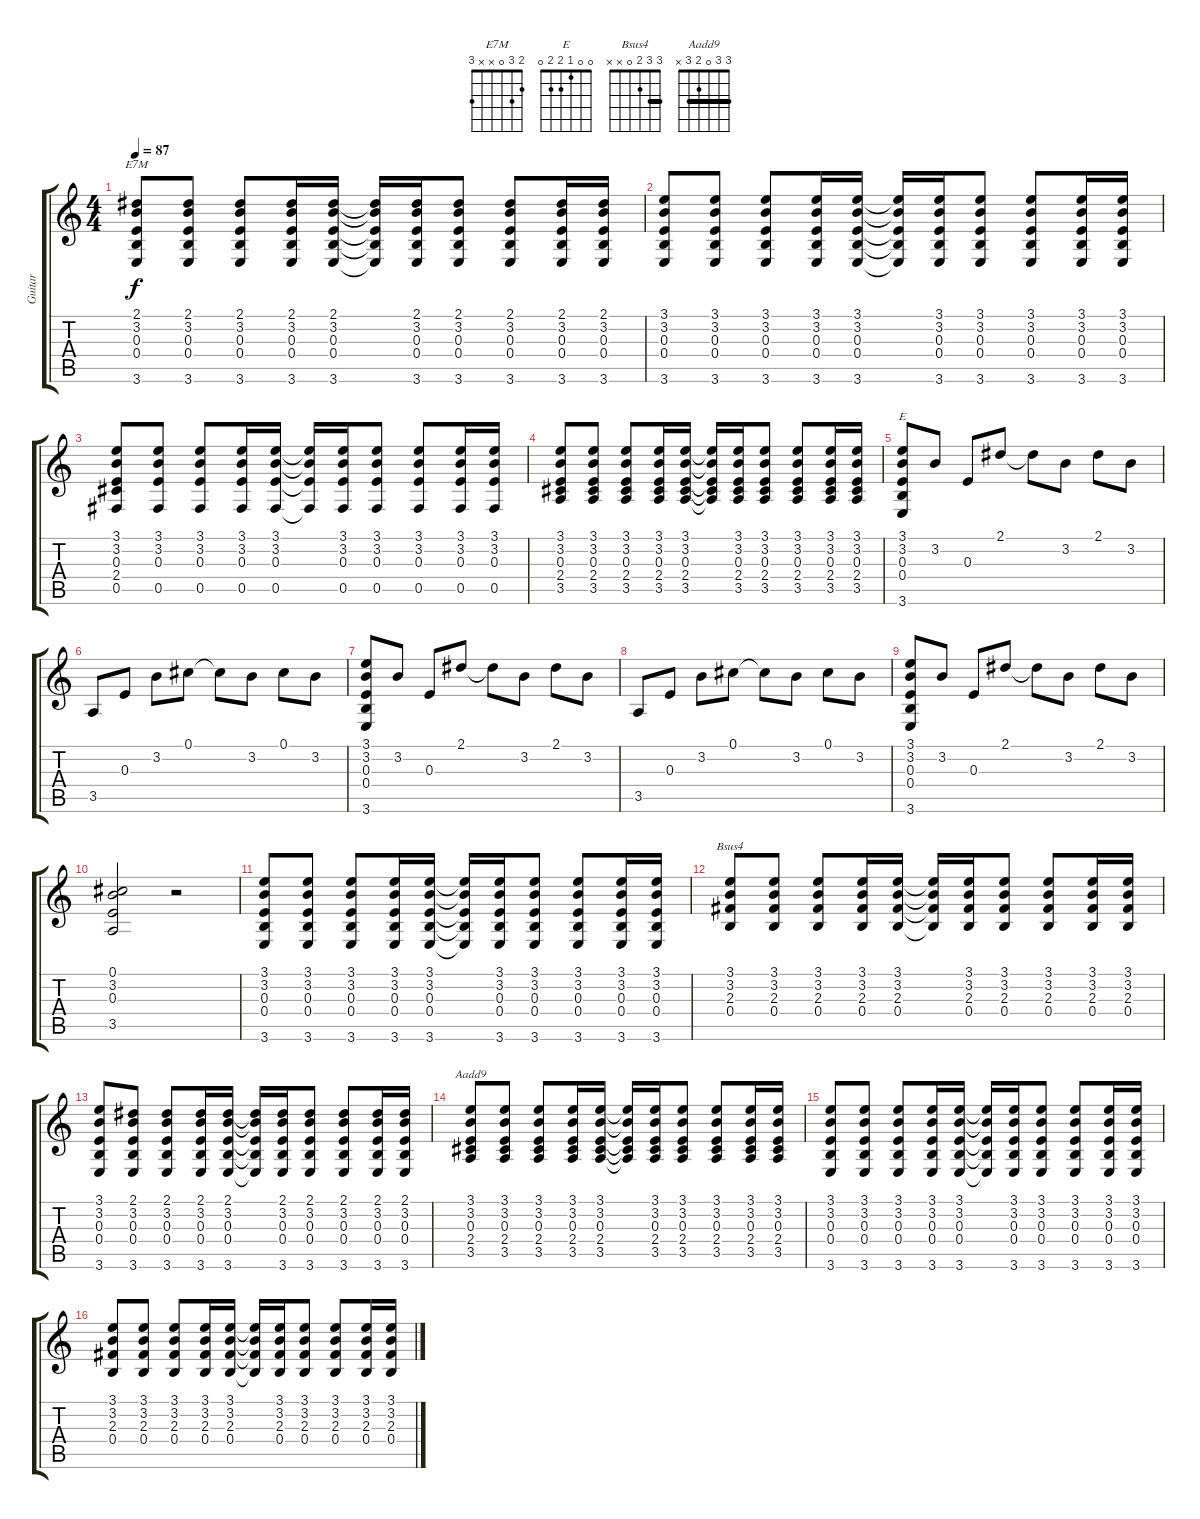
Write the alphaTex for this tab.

\track ("Guitar" "Guitar") {instrument acousticguitarsteel}
\staff {score tabs}
\tuning (Db4 Ab3 E3 B2 Gb2 Db2) {hide}
\chord ("E7M" 2 3 0 x x 3)
\chord ("E" 0 0 1 2 2 0)
\chord ("Bsus4" 3 3 2 0 x x) {barre 3}
\chord ("Aadd9" 3 3 0 2 3 x) {barre 3}
\ts (4 4)
\tempo 87
\clef g2
\ks c
(2.1 3.2 0.3 0.4 3.6).8{ch "E7M" dy f} (2.1 3.2 0.3 0.4 3.6).8 (2.1 3.2 0.3 0.4 3.6).8 (2.1 3.2 0.3 0.4 3.6).16 (2.1 3.2 0.3 0.4 3.6).16 (2.1{t} 3.2{t} 0.3{t} 0.4{t} 3.6{t}).16 (2.1 3.2 0.3 0.4 3.6).16 (2.1 3.2 0.3 0.4 3.6).8 (2.1 3.2 0.3 0.4 3.6).8 (2.1 3.2 0.3 0.4 3.6).16 (2.1 3.2 0.3 0.4 3.6).16 |
(3.1 3.2 0.3 0.4 3.6).8 (3.1 3.2 0.3 0.4 3.6).8 (3.1 3.2 0.3 0.4 3.6).8 (3.1 3.2 0.3 0.4 3.6).16 (3.1 3.2 0.3 0.4 3.6).16 (3.1{t} 3.2{t} 0.3{t} 0.4{t} 3.6{t}).16 (3.1 3.2 0.3 0.4 3.6).16 (3.1 3.2 0.3 0.4 3.6).8 (3.1 3.2 0.3 0.4 3.6).8 (3.1 3.2 0.3 0.4 3.6).16 (3.1 3.2 0.3 0.4 3.6).16 |
(3.1 3.2 0.3 2.4 0.5).8 (3.1 3.2 0.3 0.5).8 (3.1 3.2 0.3 0.5).8 (3.1 3.2 0.3 0.5).16 (3.1 3.2 0.3 0.5).16 (3.1{t} 3.2{t} 0.3{t} 0.5{t}).16 (3.1 3.2 0.3 0.5).16 (3.1 3.2 0.3 0.5).8 (3.1 3.2 0.3 0.5).8 (3.1 3.2 0.3 0.5).16 (3.1 3.2 0.3 0.5).16 |
(3.1 3.2 0.3 2.4 3.5).8 (3.1 3.2 0.3 2.4 3.5).8 (3.1 3.2 0.3 2.4 3.5).8 (3.1 3.2 0.3 2.4 3.5).16 (3.1 3.2 0.3 2.4 3.5).16 (3.1{t} 3.2{t} 0.3{t} 2.4{t} 3.5{t}).16 (3.1 3.2 0.3 2.4 3.5).16 (3.1 3.2 0.3 2.4 3.5).8 (3.1 3.2 0.3 2.4 3.5).8 (3.1 3.2 0.3 2.4 3.5).16 (3.1 3.2 0.3 2.4 3.5).16 |
(3.1 3.2 0.3 0.4 3.6).8{ch "E"} 3.2.8 0.3.8 2.1.8 2.1{t}.8 3.2.8 2.1.8 3.2.8 |
3.5.8 0.3.8 3.2.8 0.1.8 0.1{t}.8 3.2.8 0.1.8 3.2.8 |
(3.1 3.2 0.3 0.4 3.6).8 3.2.8 0.3.8 2.1.8 2.1{t}.8 3.2.8 2.1.8 3.2.8 |
3.5.8 0.3.8 3.2.8 0.1.8 0.1{t}.8 3.2.8 0.1.8 3.2.8 |
(3.1 3.2 0.3 0.4 3.6).8 3.2.8 0.3.8 2.1.8 2.1{t}.8 3.2.8 2.1.8 3.2.8 |
(0.1 3.2 0.3 3.5).2 r.2 |
(3.1 3.2 0.3 0.4 3.6).8 (3.1 3.2 0.3 0.4 3.6).8 (3.1 3.2 0.3 0.4 3.6).8 (3.1 3.2 0.3 0.4 3.6).16 (3.1 3.2 0.3 0.4 3.6).16 (3.1{t} 3.2{t} 0.3{t} 0.4{t} 3.6{t}).16 (3.1 3.2 0.3 0.4 3.6).16 (3.1 3.2 0.3 0.4 3.6).8 (3.1 3.2 0.3 0.4 3.6).8 (3.1 3.2 0.3 0.4 3.6).16 (3.1 3.2 0.3 0.4 3.6).16 |
(3.1 3.2 2.3 0.4).8{ch "Bsus4"} (3.1 3.2 2.3 0.4).8 (3.1 3.2 2.3 0.4).8 (3.1 3.2 2.3 0.4).16 (3.1 3.2 2.3 0.4).16 (3.1{t} 3.2{t} 2.3{t} 0.4{t}).16 (3.1 3.2 2.3 0.4).16 (3.1 3.2 2.3 0.4).8 (3.1 3.2 2.3 0.4).8 (3.1 3.2 2.3 0.4).16 (3.1 3.2 2.3 0.4).16 |
(3.1 3.2 0.3 0.4 3.6).8 (2.1 3.2 0.3 0.4 3.6).8 (2.1 3.2 0.3 0.4 3.6).8 (2.1 3.2 0.3 0.4 3.6).16 (2.1 3.2 0.3 0.4 3.6).16 (2.1{t} 3.2{t} 0.3{t} 0.4{t} 3.6{t}).16 (2.1 3.2 0.3 0.4 3.6).16 (2.1 3.2 0.3 0.4 3.6).8 (2.1 3.2 0.3 0.4 3.6).8 (2.1 3.2 0.3 0.4 3.6).16 (2.1 3.2 0.3 0.4 3.6).16 |
(3.1 3.2 0.3 2.4 3.5).8{ch "Aadd9"} (3.1 3.2 0.3 2.4 3.5).8 (3.1 3.2 0.3 2.4 3.5).8 (3.1 3.2 0.3 2.4 3.5).16 (3.1 3.2 0.3 2.4 3.5).16 (3.1{t} 3.2{t} 0.3{t} 2.4{t} 3.5{t}).16 (3.1 3.2 0.3 2.4 3.5).16 (3.1 3.2 0.3 2.4 3.5).8 (3.1 3.2 0.3 2.4 3.5).8 (3.1 3.2 0.3 2.4 3.5).16 (3.1 3.2 0.3 2.4 3.5).16 |
(3.1 3.2 0.3 0.4 3.6).8 (3.1 3.2 0.3 0.4 3.6).8 (3.1 3.2 0.3 0.4 3.6).8 (3.1 3.2 0.3 0.4 3.6).16 (3.1 3.2 0.3 0.4 3.6).16 (3.1{t} 3.2{t} 0.3{t} 0.4{t} 3.6{t}).16 (3.1 3.2 0.3 0.4 3.6).16 (3.1 3.2 0.3 0.4 3.6).8 (3.1 3.2 0.3 0.4 3.6).8 (3.1 3.2 0.3 0.4 3.6).16 (3.1 3.2 0.3 0.4 3.6).16 |
(3.1 3.2 2.3 0.4).8 (3.1 3.2 2.3 0.4).8 (3.1 3.2 2.3 0.4).8 (3.1 3.2 2.3 0.4).16 (3.1 3.2 2.3 0.4).16 (3.1{t} 3.2{t} 2.3{t} 0.4{t}).16 (3.1 3.2 2.3 0.4).16 (3.1 3.2 2.3 0.4).8 (3.1 3.2 2.3 0.4).8 (3.1 3.2 2.3 0.4).16 (3.1 3.2 2.3 0.4).16
